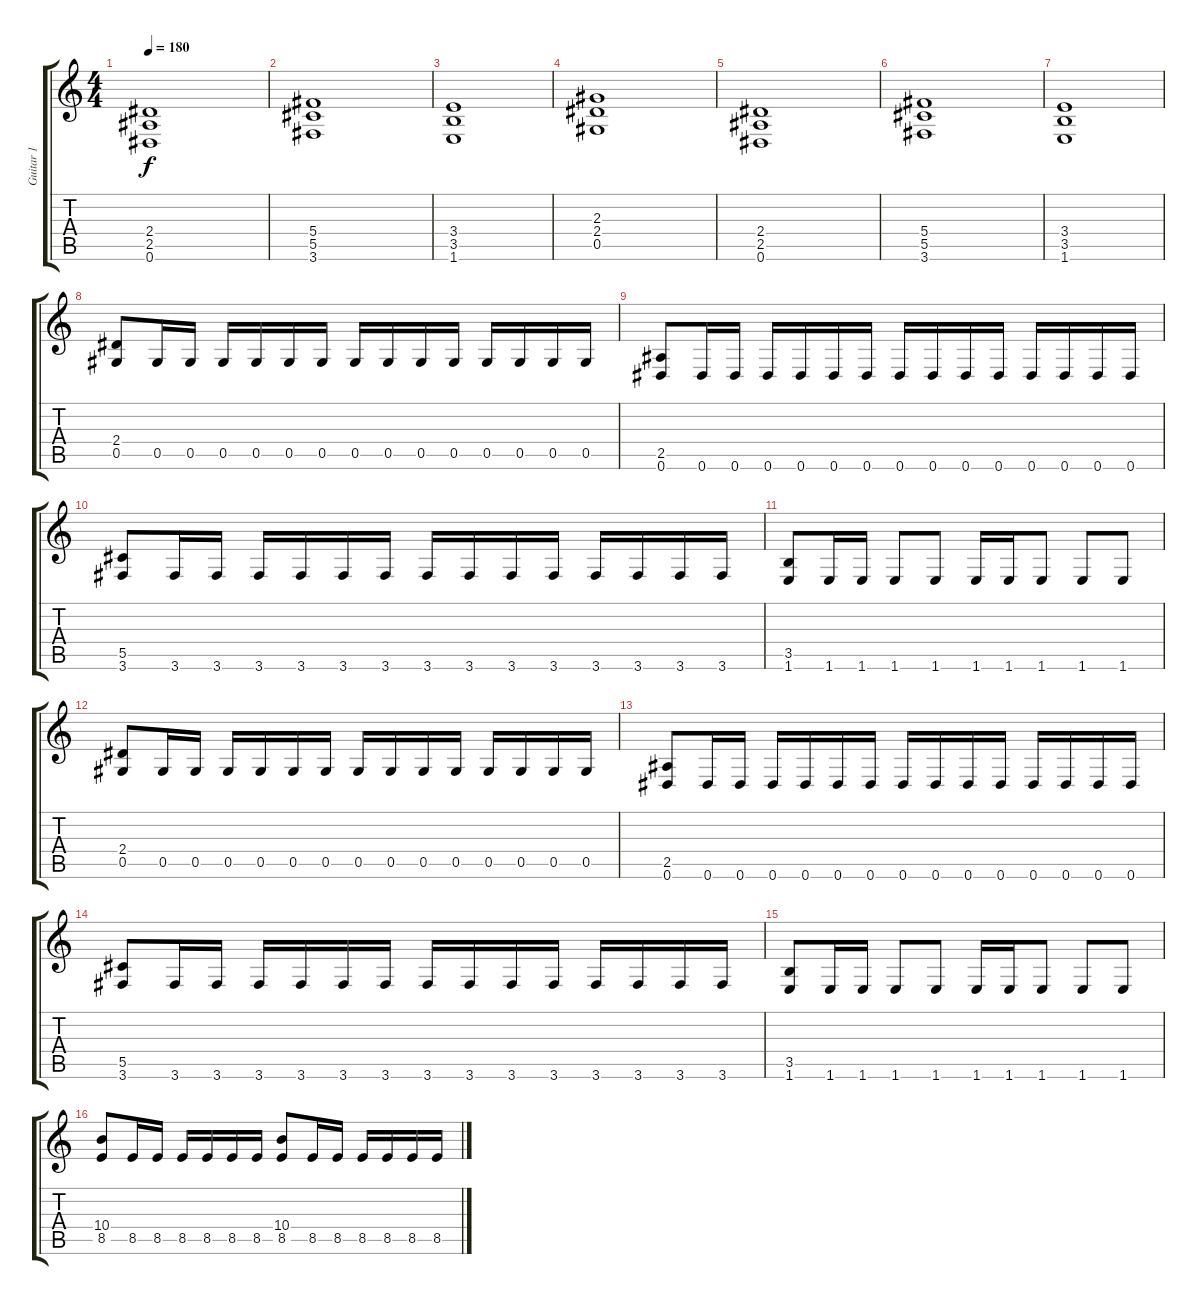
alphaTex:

\track ("Guitar 1" "Guitar 1") {instrument distortionguitar}
\staff {score tabs}
\tuning (Eb4 Bb3 Gb3 Db3 Ab2 Eb2) {hide}
\ts (4 4)
\tempo 180
\clef g2
\ks c
(2.4 2.5 0.6).1{dy f} |
(5.4 5.5 3.6).1 |
(3.4 3.5 1.6).1 |
(2.3 2.4 0.5).1 |
(2.4 2.5 0.6).1 |
(5.4 5.5 3.6).1 |
(3.4 3.5 1.6).1 |
(2.4 0.5).8 0.5.16 0.5.16 0.5.16 0.5.16 0.5.16 0.5.16 0.5.16 0.5.16 0.5.16 0.5.16 0.5.16 0.5.16 0.5.16 0.5.16 |
(2.5 0.6).8 0.6.16 0.6.16 0.6.16 0.6.16 0.6.16 0.6.16 0.6.16 0.6.16 0.6.16 0.6.16 0.6.16 0.6.16 0.6.16 0.6.16 |
(5.5 3.6).8 3.6.16 3.6.16 3.6.16 3.6.16 3.6.16 3.6.16 3.6.16 3.6.16 3.6.16 3.6.16 3.6.16 3.6.16 3.6.16 3.6.16 |
(3.5 1.6).8 1.6.16 1.6.16 1.6.8 1.6.8 1.6.16 1.6.16 1.6.8 1.6.8 1.6.8 |
(2.4 0.5).8 0.5.16 0.5.16 0.5.16 0.5.16 0.5.16 0.5.16 0.5.16 0.5.16 0.5.16 0.5.16 0.5.16 0.5.16 0.5.16 0.5.16 |
(2.5 0.6).8 0.6.16 0.6.16 0.6.16 0.6.16 0.6.16 0.6.16 0.6.16 0.6.16 0.6.16 0.6.16 0.6.16 0.6.16 0.6.16 0.6.16 |
(5.5 3.6).8 3.6.16 3.6.16 3.6.16 3.6.16 3.6.16 3.6.16 3.6.16 3.6.16 3.6.16 3.6.16 3.6.16 3.6.16 3.6.16 3.6.16 |
(3.5 1.6).8 1.6.16 1.6.16 1.6.8 1.6.8 1.6.16 1.6.16 1.6.8 1.6.8 1.6.8 |
(10.4 8.5).8 8.5.16 8.5.16 8.5.16 8.5.16 8.5.16 8.5.16 (10.4 8.5).8 8.5.16 8.5.16 8.5.16 8.5.16 8.5.16 8.5.16
